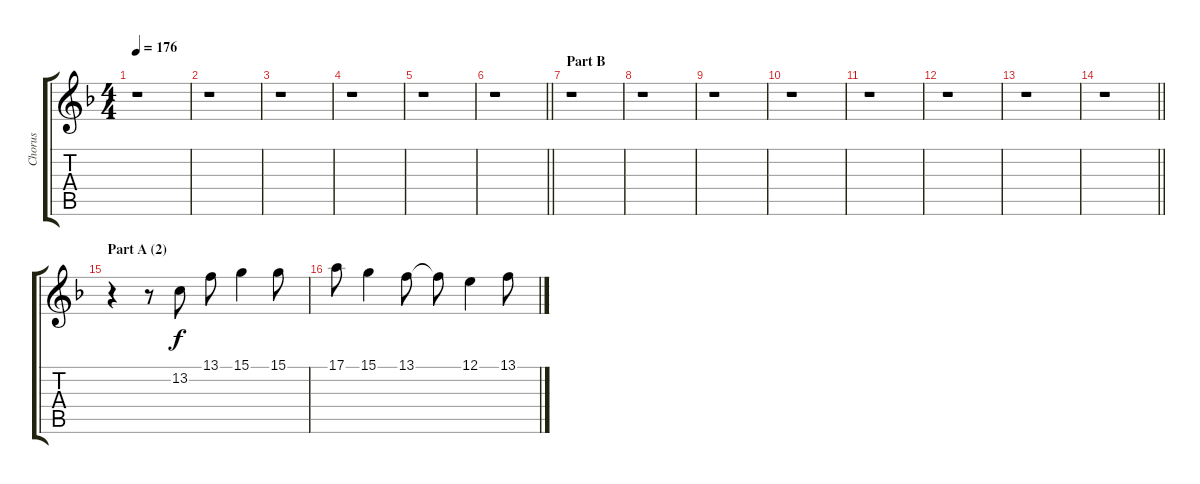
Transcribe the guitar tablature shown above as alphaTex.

\track ("Chorus" "Chorus") {instrument trumpet}
\staff {score tabs}
\tuning (E4 B3 G3 D3 A2 E2) {hide}
\ts (4 4)
\tempo 176
\clef g2
\ks f
r.1{dy f} |
r.1 |
r.1 |
r.1 |
r.1 |
\barLineRight lightlight
r.1 |
\section ("" "Part B")
r.1 |
r.1 |
r.1 |
r.1 |
r.1 |
r.1 |
r.1 |
\barLineRight lightlight
r.1 |
\section ("" "Part A (2)")
r.4 r.8 13.2.8 13.1.8 15.1.4 15.1.8 |
17.1.8 15.1.4 13.1.8 13.1{t}.8 12.1.4 13.1.8
